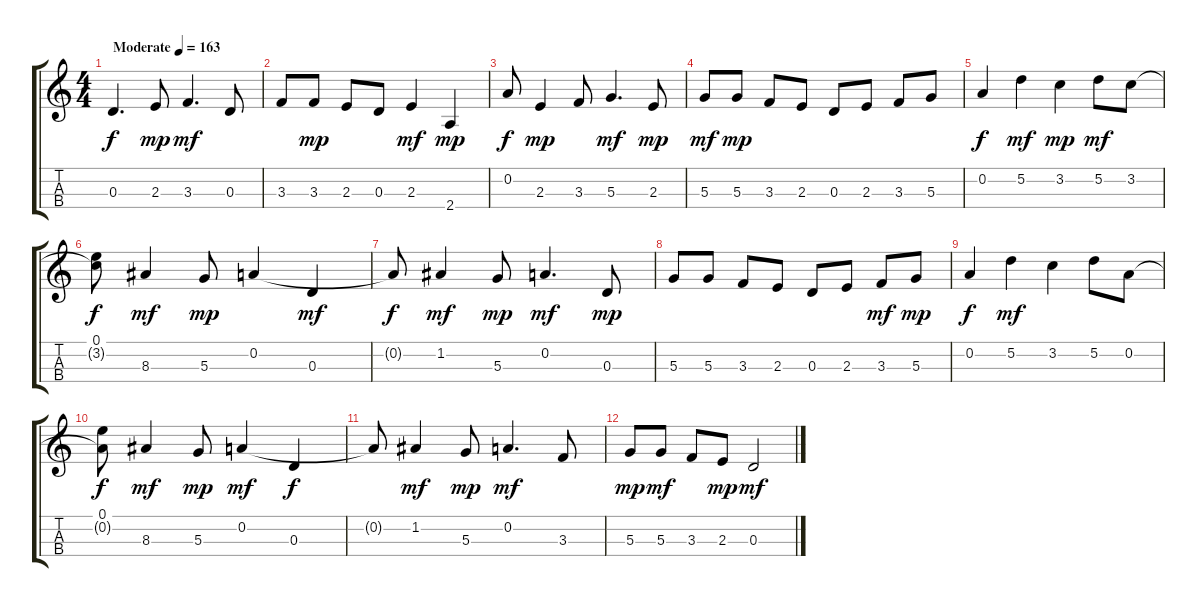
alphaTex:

\track "" {instrument acousticguitarsteel}
\staff {score tabs}
\tuning (E4 A3 D3 G2) {hide}
\ts (4 4)
\tempo (163 "Moderate")
\clef g2
\ks c
0.3.4{d dy f instrument acousticguitarsteel} 2.3.8{dy mp} 3.3.4{d dy mf} 0.3.8 |
3.3.8 3.3.8{dy mp} 2.3.8 0.3.8 2.3.4{dy mf} 2.4.4{dy mp} |
0.2.8{dy f} 2.3.4{dy mp} 3.3.8 5.3.4{d dy mf} 2.3.8{dy mp} |
5.3.8{dy mf} 5.3.8{dy mp} 3.3.8 2.3.8 0.3.8 2.3.8 3.3.8 5.3.8 |
0.2.4{dy f} 5.2.4{dy mf} 3.2.4{dy mp} 5.2.8{dy mf} 3.2.8 |
(0.1 3.2{t}).8{dy f} 8.3.4{dy mf} 5.3.8{dy mp} 0.2.4 0.3.4{dy mf} |
0.2{t}.8{dy f} 1.2.4{dy mf} 5.3.8{dy mp} 0.2.4{d dy mf} 0.3.8{dy mp} |
5.3.8 5.3.8 3.3.8 2.3.8 0.3.8 2.3.8 3.3.8{dy mf} 5.3.8{dy mp} |
0.2.4{dy f} 5.2.4{dy mf} 3.2.4 5.2.8 0.2.8 |
(0.1 0.2{t}).8{dy f} 8.3.4{dy mf} 5.3.8{dy mp} 0.2.4{dy mf} 0.3.4{dy f} |
0.2{t}.8 1.2.4{dy mf} 5.3.8{dy mp} 0.2.4{d dy mf} 3.3.8 |
5.3.8{dy mp} 5.3.8{dy mf} 3.3.8 2.3.8{dy mp} 0.3.2{dy mf}
